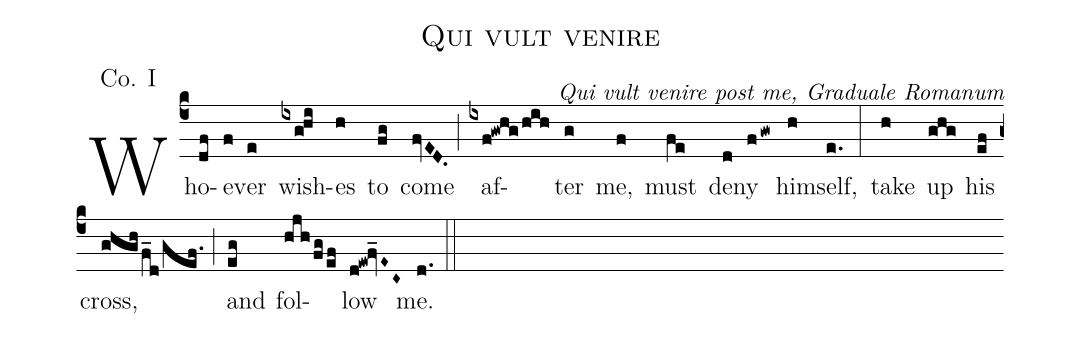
name:Qui vult venire;
office-part: Communio;
mode: 1;
annotation:Co. I;
commentary:Qui vult venire post me, Graduale Romanum;
%%
(c4)Who(df)ev(f)er(e) wish(ixghi)es(h) to(fg) come(fvED.) (;) af(ixf!gwhg/hih)ter(g) me,(f) must(fe) de(d)ny(fgw) him(h)self,(e.) (:)
   take(h) up(ghg) his(ef) cross,(ghgh/f_d/gef.) (;)
and(eg) fol(hjh/fg/ef)low(d!ew!fv_E~C~) me.(d.) (::)
